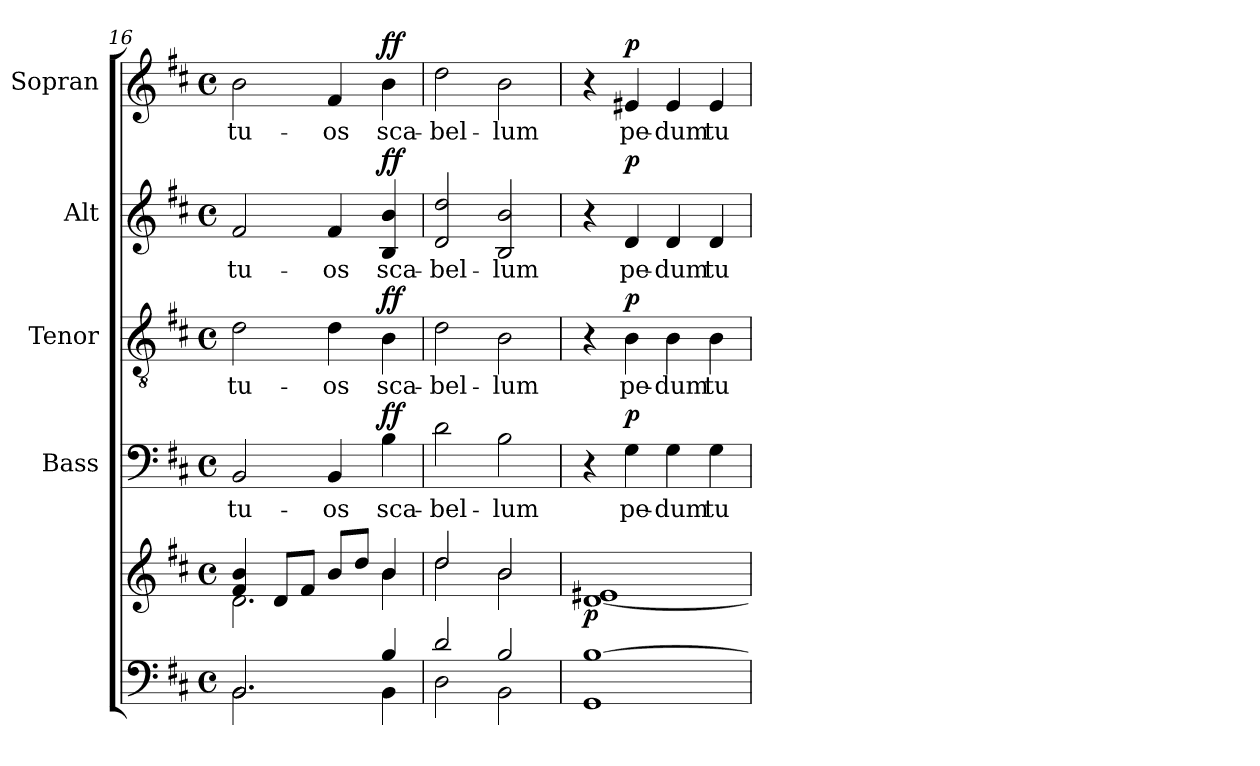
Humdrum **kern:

**kern	**kern	**dynam	**kern	**text	**dynam	**kern	**text	**dynam	**kern	**text	**dynam	**kern	**text	**dynam
*part5	*part5	*part5	*part4	*part4	*part4	*part3	*part3	*part3	*part2	*part2	*part2	*part1	*part1	*part1
*staff6	*staff5	*staff5/6	*staff4	*staff4	*staff4	*staff3	*staff3	*staff3	*staff2	*staff2	*staff2	*staff1	*staff1	*staff1
*	*	*	*I"Bass	*	*	*I"Tenor	*	*	*I"Alt	*	*	*I"Sopran	*	*
*	*	*	*I'B	*	*	*I'T	*	*	*I'A	*	*	*I'S	*	*
!!LO:PB:g=z
*clefF4	*clefG2	*	*clefF4	*	*	*clefGv2	*	*	*clefG2	*	*	*clefG2	*	*
*k[f#c#]	*k[f#c#]	*	*k[f#c#]	*	*	*k[f#c#]	*	*	*k[f#c#]	*	*	*k[f#c#]	*	*
*D:	*D:	*	*D:	*	*	*D:	*	*	*D:	*	*	*D:	*	*
*M4/4	*M4/4	*	*M4/4	*	*	*M4/4	*	*	*M4/4	*	*	*M4/4	*	*
*met(c)	*met(c)	*	*met(c)	*	*	*met(c)	*	*	*met(c)	*	*	*met(c)	*	*
=16	=16	=16	=16	=16	=16	=16	=16	=16	=16	=16	=16	=16	=16	=16
*^	*^	*	*	*	*	*	*	*	*	*	*	*	*	*
!	!	!	!	!	!	!LO:LY:b	!	!	!LO:LY:b	!	!	!LO:LY:b	!	!	!LO:LY:b	!
2.BB/	2.BB\	4f#/ 4b/	2.d\	.	2BB/	tu-	.	2d\	tu-	.	2f#/	tu-	.	2b\	tu-	.
.	.	8d/L	.	.	.	.	.	.	.	.	.	.	.	.	.	.
.	.	8f#/J	.	.	.	.	.	.	.	.	.	.	.	.	.	.
!	!	!	!	!	!	!LO:LY:b	!	!	!LO:LY:b	!	!	!LO:LY:b	!	!	!LO:LY:b	!
.	.	8b/L	.	.	4BB/	-os	.	4d\	-os	.	4f#/	-os	.	4f#/	-os	.
.	.	8dd/J	.	.	.	.	.	.	.	.	.	.	.	.	.	.
!	!	!	!	!	!	!LO:LY:b	!LO:DY:a	!	!LO:LY:b	!LO:DY:a	!	!LO:LY:b	!LO:DY:a	!	!LO:LY:b	!LO:DY:a
4B/	4BB\	4b/	4b\	.	4B\	sca-	ff	4B\	sca-	ff	4B/ 4b/	sca-	ff	4b\	sca-	ff
=17	=17	=17	=17	=17	=17	=17	=17	=17	=17	=17	=17	=17	=17	=17	=17	=17
!	!	!	!	!	!	!LO:LY:b	!	!	!LO:LY:b	!	!	!LO:LY:b	!	!	!LO:LY:b	!
2d/	2D\	2dd/	2dd\	.	2d\	-bel-	.	2d\	-bel-	.	2d/ 2dd/	-bel-	.	2dd\	-bel-	.
!	!	!	!	!	!	!LO:LY:b	!	!	!LO:LY:b	!	!	!LO:LY:b	!	!	!LO:LY:b	!
2B/	2BB\	2b/	2b\	.	2B\	-lum	.	2B\	-lum	.	2B/ 2b/	-lum	.	2b\	-lum	.
=18	=18	=18	=18	=18	=18	=18	=18	=18	=18	=18	=18	=18	=18	=18	=18	=18
!	!	!	!	!LO:DY:b	!	!	!	!	!	!	!	!	!	!	!	!
*	*	*v	*v	*	*	*	*	*	*	*	*	*	*	*	*	*
[>1B	1GG	[1d 1e#X	p	4r	.	.	4r	.	.	4r	.	.	4r	.	.
!	!	!	!	!	!LO:LY:b	!LO:DY:a	!	!LO:LY:b	!LO:DY:a	!	!LO:LY:b	!LO:DY:a	!	!LO:LY:b	!LO:DY:a
.	.	.	.	4G\	pe-	p	4B\	pe-	p	4d/	pe-	p	4e#X/	pe-	p
!	!	!	!	!	!LO:LY:b	!	!	!LO:LY:b	!	!	!LO:LY:b	!	!	!LO:LY:b	!
.	.	.	.	4G\	-dum	.	4B\	-dum	.	4d/	-dum	.	4e#/	-dum	.
!	!	!	!	!	!LO:LY:b	!	!	!LO:LY:b	!	!	!LO:LY:b	!	!	!LO:LY:b	!
.	.	.	.	4G\	tu-	.	4B\	tu-	.	4d/	tu-	.	4e#/	tu-	.
*v	*v	*	*	*	*	*	*	*	*	*	*	*	*	*	*
=	=	=	=	=	=	=	=	=	=	=	=	=	=	=
*-	*-	*-	*-	*-	*-	*-	*-	*-	*-	*-	*-	*-	*-	*-
